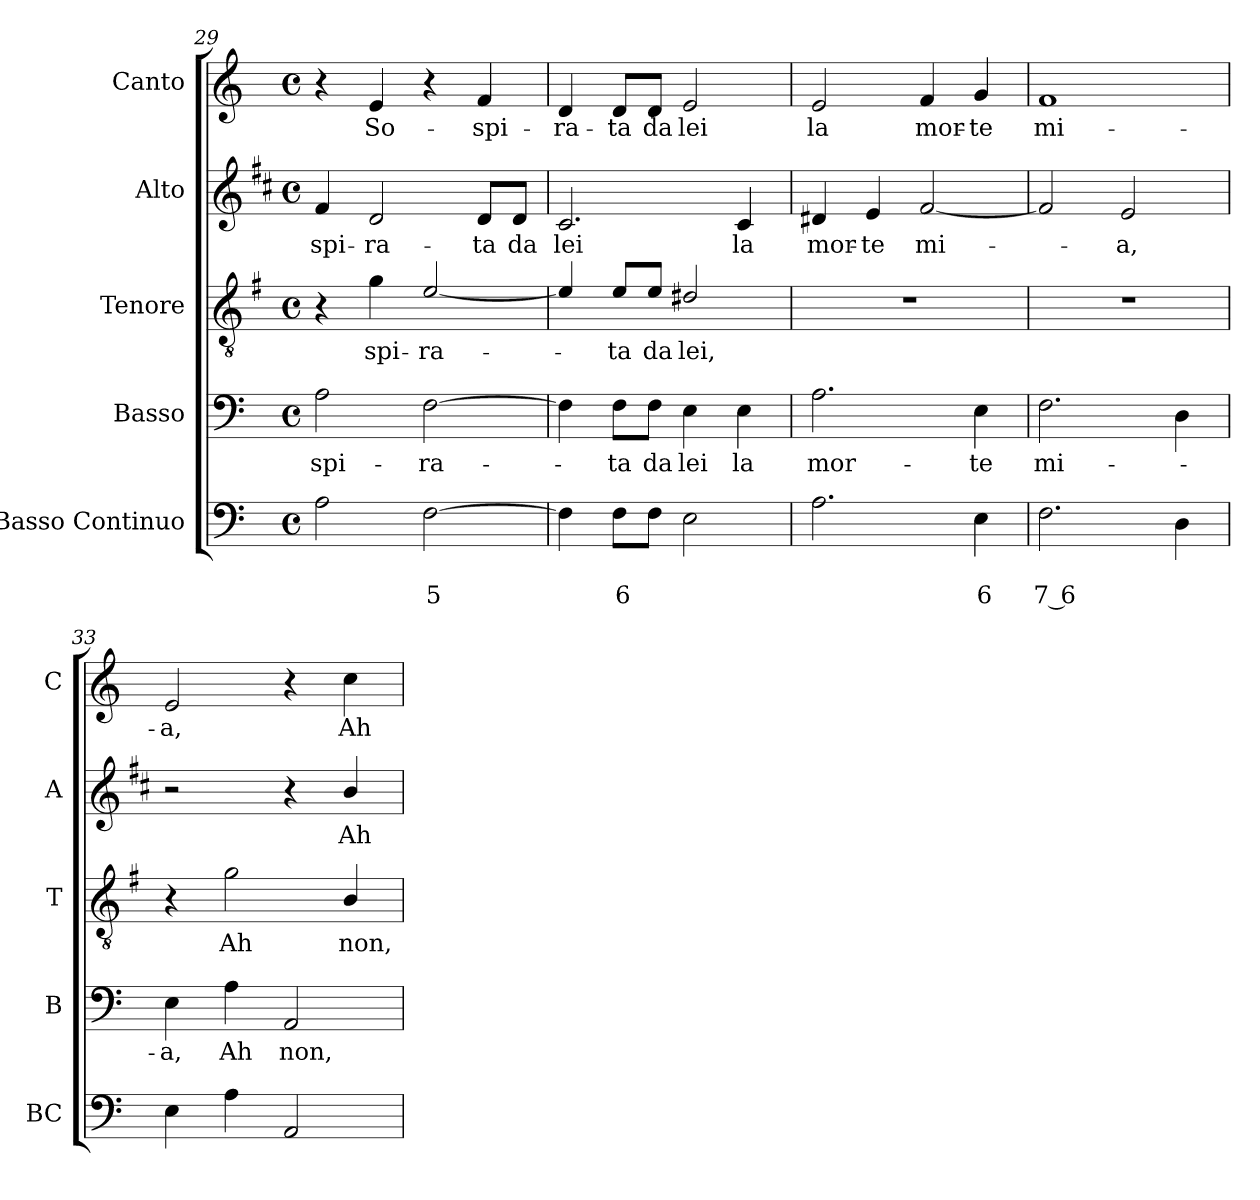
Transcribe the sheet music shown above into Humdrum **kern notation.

**kern	**text	**text	**kern	**text	**kern	**text	**kern	**text	**kern	**text
*part5	*part5	*part5	*part4	*part4	*part3	*part3	*part2	*part2	*part1	*part1
*staff5	*staff5	*staff5	*staff4	*staff4	*staff3	*staff3	*staff2	*staff2	*staff1	*staff1
*I"Basso Continuo	*	*	*I"Basso	*	*I"Tenore	*	*I"Alto	*	*I"Canto	*
*I'BC	*	*	*I'B	*	*I'T	*	*I'A	*	*I'C	*
!!LO:LB:g=z
*clefF4	*	*	*clefF4	*	*clefGv2	*	*clefG2	*	*clefG2	*
*	*	*	*	*	*ITrd4c7	*	*ITrd1c2	*	*	*
*k[]	*	*	*k[]	*	*k[]	*	*k[]	*	*k[]	*
*C:	*	*	*C:	*	*C:	*	*C:	*	*C:	*
*M4/4	*	*	*M4/4	*	*M4/4	*	*M4/4	*	*M4/4	*
*met(c)	*	*	*met(c)	*	*met(c)	*	*met(c)	*	*met(c)	*
=29	=29	=29	=29	=29	=29	=29	=29	=29	=29	=29
!	!	!	!	!LO:LY:b	!	!	!	!	!	!
!	!	!	!	!	!	!	!	!LO:LY:b	!	!
2A\	.	.	2A\	-spi-	4r	.	4e/	-spi-	4r	.
!	!	!	!	!	!	!LO:LY:b	!	!	!	!
!	!	!	!	!	!	!	!	!LO:LY:b	!	!
!	!	!	!	!	!	!	!	!	!	!LO:LY:b
.	.	.	.	.	4c\	-spi-	2c/	-ra-	4e/	So-
!	!	!LO:LY:b	!	!	!	!	!	!	!	!
!	!	!	!	!LO:LY:b	!	!	!	!	!	!
!	!	!	!	!	!	!LO:LY:b	!	!	!	!
[2F\	.	5	[2F\	-ra-	[2A/	-ra-	.	.	4r	.
!	!	!	!	!	!	!	!	!LO:LY:b	!	!
!	!	!	!	!	!	!	!	!	!	!LO:LY:b
.	.	.	.	.	.	.	8c/L	-ta	4f/	-spi-
!	!	!	!	!	!	!	!	!LO:LY:b	!	!
.	.	.	.	.	.	.	8c/J	da	.	.
=30	=30	=30	=30	=30	=30	=30	=30	=30	=30	=30
!	!	!	!	!	!	!	!	!LO:LY:b	!	!
!	!	!	!	!	!	!	!	!	!	!LO:LY:b
4F\]	.	.	4F\]	.	4A/]	.	2.B/	lei	4d/	-ra-
!	!	!LO:LY:b	!	!	!	!	!	!	!	!
!	!	!	!	!LO:LY:b	!	!	!	!	!	!
!	!	!	!	!	!	!LO:LY:b	!	!	!	!
!	!	!	!	!	!	!	!	!	!	!LO:LY:b
8F\L	.	6	8F\L	-ta	8A/L	-ta	.	.	8d/L	-ta
!	!	!	!	!LO:LY:b	!	!	!	!	!	!
!	!	!	!	!	!	!LO:LY:b	!	!	!	!
!	!	!	!	!	!	!	!	!	!	!LO:LY:b
8F\J	.	.	8F\J	da	8A/J	da	.	.	8d/J	da
!	!	!	!	!LO:LY:b	!	!	!	!	!	!
!	!	!	!	!	!	!LO:LY:b	!	!	!	!
!	!	!	!	!	!	!	!	!	!	!LO:LY:b
2E\	.	.	4E\	lei	2G#X/	lei,	.	.	2e/	lei
!	!	!	!	!LO:LY:b	!	!	!	!	!	!
!	!	!	!	!	!	!	!	!LO:LY:b	!	!
.	.	.	4E\	la	.	.	4B/	la	.	.
=31	=31	=31	=31	=31	=31	=31	=31	=31	=31	=31
!	!	!	!	!LO:LY:b	!	!	!	!	!	!
!	!	!	!	!	!	!	!	!LO:LY:b	!	!
!	!	!	!	!	!	!	!	!	!	!LO:LY:b
2.A\	.	.	2.A\	mor-	1r	.	4c#X/	mor-	2e/	la
!	!	!	!	!	!	!	!	!LO:LY:b	!	!
.	.	.	.	.	.	.	4d/	-te	.	.
!	!	!	!	!	!	!	!	!LO:LY:b	!	!
!	!	!	!	!	!	!	!	!	!	!LO:LY:b
.	.	.	.	.	.	.	[2e/	mi-	4f/	mor-
!	!	!LO:LY:b	!	!	!	!	!	!	!	!
!	!	!	!	!LO:LY:b	!	!	!	!	!	!
!	!	!	!	!	!	!	!	!	!	!LO:LY:b
4E\	.	6	4E\	-te	.	.	.	.	4g/	-te
=32	=32	=32	=32	=32	=32	=32	=32	=32	=32	=32
!	!	!LO:LY:b	!	!	!	!	!	!	!	!
!	!	!	!	!LO:LY:b	!	!	!	!	!	!
!	!	!	!	!	!	!	!	!	!	!LO:LY:b
2.F\	.	7 6	2.F\	mi-	1r	.	2e/]	.	1f	mi-
!	!	!	!	!	!	!	!	!LO:LY:b	!	!
.	.	.	.	.	.	.	2d/	-a,	.	.
4D\	.	.	4D\	.	.	.	.	.	.	.
=33	=33	=33	=33	=33	=33	=33	=33	=33	=33	=33
!	!	!	!	!LO:LY:b	!	!	!	!	!	!
!	!	!	!	!	!	!	!	!	!	!LO:LY:b
4E\	.	.	4E\	-a,	4r	.	2r	.	2e/	-a,
!	!	!	!	!LO:LY:b	!	!	!	!	!	!
!	!	!	!	!	!	!LO:LY:b	!	!	!	!
4A\	.	.	4A\	Ah	2c\	Ah	.	.	.	.
!	!	!	!	!LO:LY:b	!	!	!	!	!	!
2AA/	.	.	2AA/	non,	.	.	4r	.	4r	.
!	!	!	!	!	!	!LO:LY:b	!	!	!	!
!	!	!	!	!	!	!	!	!LO:LY:b	!	!
!	!	!	!	!	!	!	!	!	!	!LO:LY:b
.	.	.	.	.	4E/	non,	4a/	Ah	4cc\	Ah
=	=	=	=	=	=	=	=	=	=	=
*-	*-	*-	*-	*-	*-	*-	*-	*-	*-	*-
